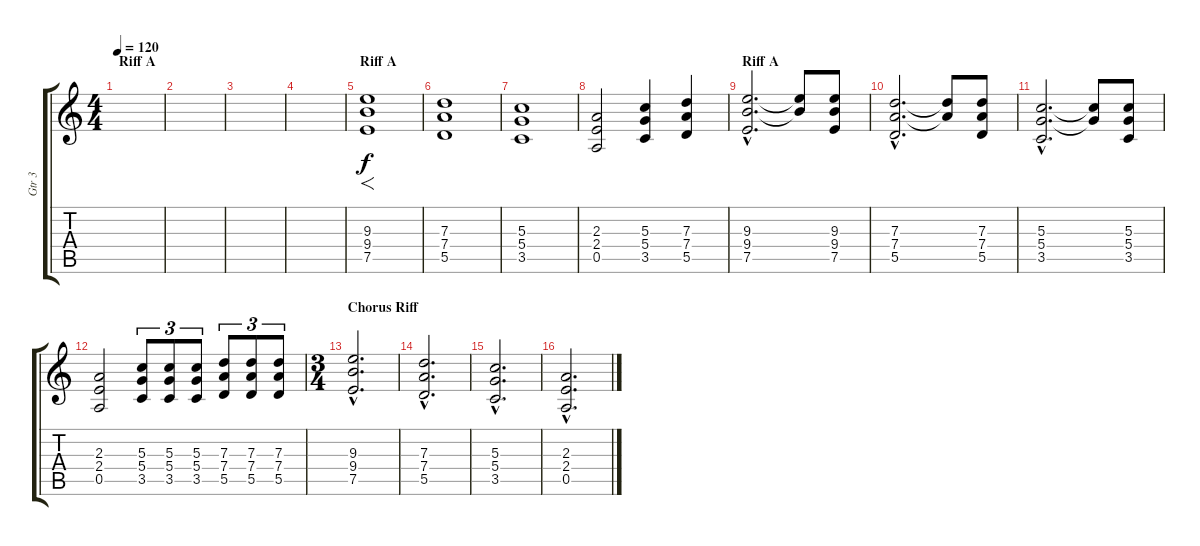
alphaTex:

\track ("Gtr 3" "Gtr 3") {instrument overdrivenguitar}
\staff {score tabs}
\tuning (E4 B3 G3 D3 A2 E2) {hide}
\ts (4 4)
\section ("" "Riff A")
\tempo 120
\clef g2
\ks c
|
|
|
|
\section ("" "Riff A")
(9.3 9.4 7.5).1{f} |
(7.3 7.4 5.5).1 |
(5.3 5.4 3.5).1 |
(2.3 2.4 0.5).2 (5.3 5.4 3.5).4 (7.3 7.4 5.5).4 |
\section ("" "Riff A")
(9.3{hac} 9.4{hac} 7.5{hac}).2{d} (9.3{t} 9.4{t}).8 (9.3 9.4 7.5).8 |
(7.3{hac} 7.4{hac} 5.5{hac}).2{d} (7.3{t} 7.4{t}).8 (7.3 7.4 5.5).8 |
(5.3{hac} 5.4{hac} 3.5{hac}).2{d} (5.3{t} 5.4{t}).8 (5.3 5.4 3.5).8 |
(2.3 2.4 0.5).2 (5.3 5.4 3.5).8{tu (3 2)} (5.3 5.4 3.5).8{tu (3 2)} (5.3 5.4 3.5).8{tu (3 2)} (7.3 7.4 5.5).8{tu (3 2)} (7.3 7.4 5.5).8{tu (3 2)} (7.3 7.4 5.5).8{tu (3 2)} |
\ts (3 4)
\section ("" "Chorus Riff")
(9.3{hac} 9.4{hac} 7.5{hac}).2{d} |
(7.3{hac} 7.4{hac} 5.5{hac}).2{d} |
(5.3{hac} 5.4{hac} 3.5{hac}).2{d} |
(2.3{hac} 2.4{hac} 0.5{hac}).2{d}
